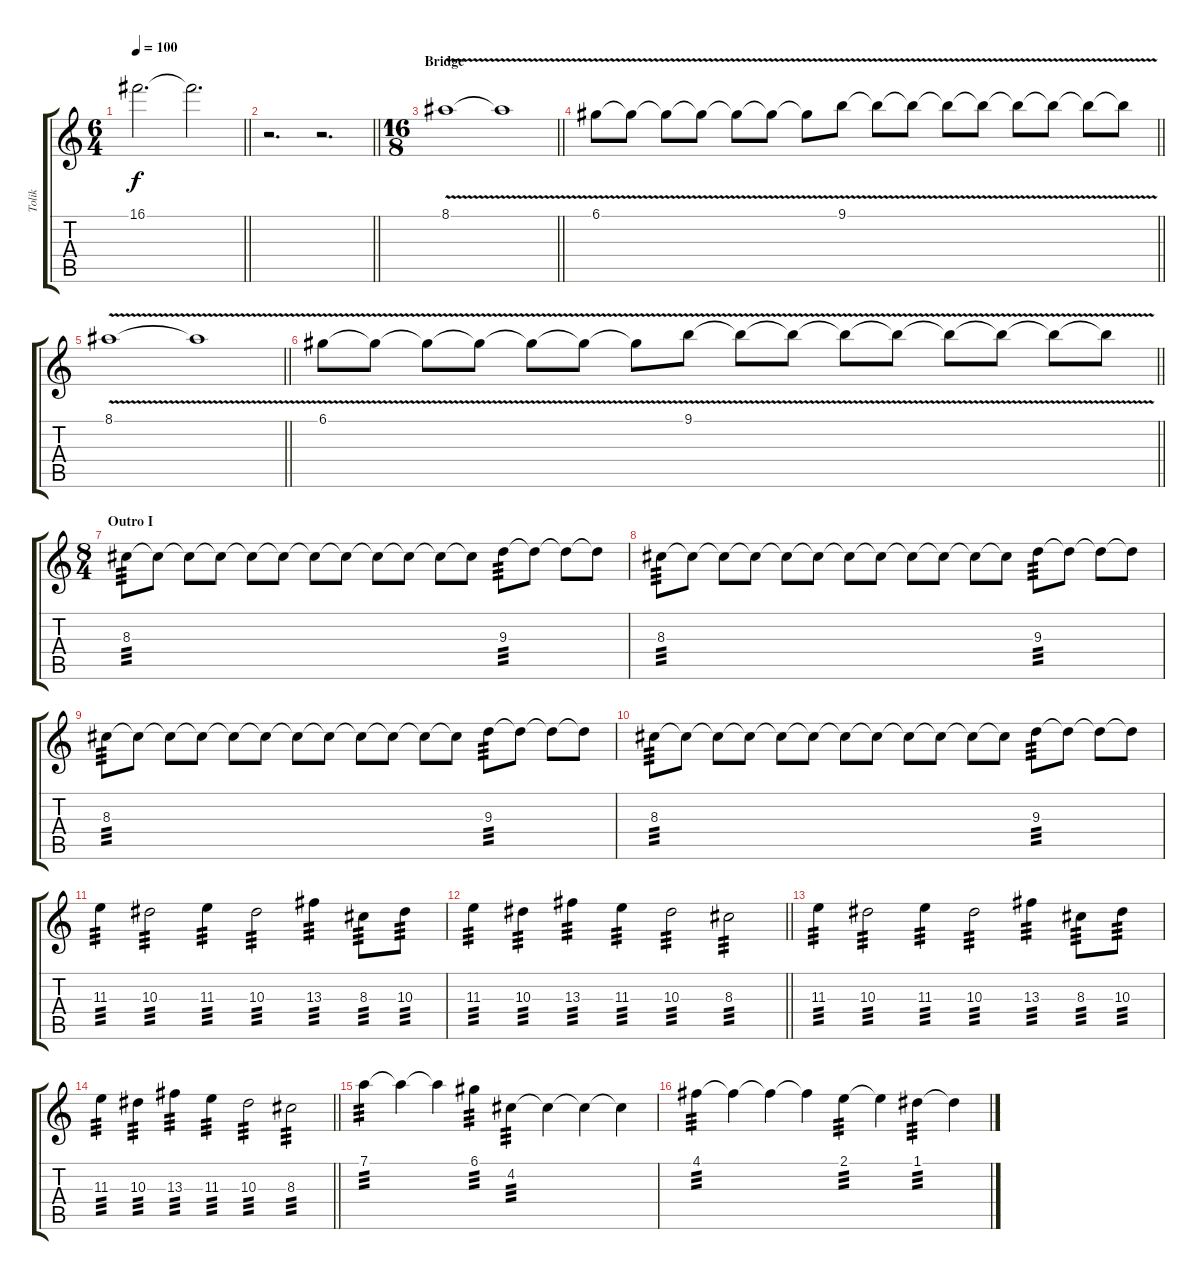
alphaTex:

\track ("Tolik" "Tolik") {instrument distortionguitar}
\staff {score tabs}
\tuning (D4 A3 F3 C3 G2 C2) {hide}
\ts (6 4)
\tempo 100
\clef g2
\barLineRight lightlight
\ks c
16.1.2{d dy f} 16.1{t}.2{d} |
\barLineRight lightlight
r.2{d} r.2{d} |
\ts (16 8)
\section ("" "Bridge")
\barLineRight lightlight
8.1{v}.1 8.1{v t}.1 |
\barLineRight lightlight
6.1{v}.8 6.1{v t}.8 6.1{v t}.8 6.1{v t}.8 6.1{v t}.8 6.1{v t}.8 6.1{v t}.8 9.1{v}.8 9.1{v t}.8 9.1{v t}.8 9.1{v t}.8 9.1{v t}.8 9.1{v t}.8 9.1{v t}.8 9.1{v t}.8 9.1{v t}.8 |
\barLineRight lightlight
8.1{v}.1 8.1{v t}.1 |
\barLineRight lightlight
6.1{v}.8 6.1{v t}.8 6.1{v t}.8 6.1{v t}.8 6.1{v t}.8 6.1{v t}.8 6.1{v t}.8 9.1{v}.8 9.1{v t}.8 9.1{v t}.8 9.1{v t}.8 9.1{v t}.8 9.1{v t}.8 9.1{v t}.8 9.1{v t}.8 9.1{v t}.8 |
\ts (8 4)
\section ("" "Outro I")
8.3.8{tp 3} 8.3{t}.8 8.3{t}.8 8.3{t}.8 8.3{t}.8 8.3{t}.8 8.3{t}.8 8.3{t}.8 8.3{t}.8 8.3{t}.8 8.3{t}.8 8.3{t}.8 9.3.8{tp 3} 9.3{t}.8 9.3{t}.8 9.3{t}.8 |
8.3.8{tp 3} 8.3{t}.8 8.3{t}.8 8.3{t}.8 8.3{t}.8 8.3{t}.8 8.3{t}.8 8.3{t}.8 8.3{t}.8 8.3{t}.8 8.3{t}.8 8.3{t}.8 9.3.8{tp 3} 9.3{t}.8 9.3{t}.8 9.3{t}.8 |
8.3.8{tp 3} 8.3{t}.8 8.3{t}.8 8.3{t}.8 8.3{t}.8 8.3{t}.8 8.3{t}.8 8.3{t}.8 8.3{t}.8 8.3{t}.8 8.3{t}.8 8.3{t}.8 9.3.8{tp 3} 9.3{t}.8 9.3{t}.8 9.3{t}.8 |
8.3.8{tp 3} 8.3{t}.8 8.3{t}.8 8.3{t}.8 8.3{t}.8 8.3{t}.8 8.3{t}.8 8.3{t}.8 8.3{t}.8 8.3{t}.8 8.3{t}.8 8.3{t}.8 9.3.8{tp 3} 9.3{t}.8 9.3{t}.8 9.3{t}.8 |
11.3.4{tp 3} 10.3.2{tp 3} 11.3.4{tp 3} 10.3.2{tp 3} 13.3.4{tp 3} 8.3.8{tp 3} 10.3.8{tp 3} |
\barLineRight lightlight
11.3.4{tp 3} 10.3.4{tp 3} 13.3.4{tp 3} 11.3.4{tp 3} 10.3.2{tp 3} 8.3.2{tp 3} |
11.3.4{tp 3} 10.3.2{tp 3} 11.3.4{tp 3} 10.3.2{tp 3} 13.3.4{tp 3} 8.3.8{tp 3} 10.3.8{tp 3} |
\barLineRight lightlight
11.3.4{tp 3} 10.3.4{tp 3} 13.3.4{tp 3} 11.3.4{tp 3} 10.3.2{tp 3} 8.3.2{tp 3} |
7.1.4{tp 3} 7.1{t}.4 7.1{t}.4 6.1.4{tp 3} 4.2.4{tp 3} 4.2{t}.4 4.2{t}.4 4.2{t}.4 |
4.1.4{tp 3} 4.1{t}.4 4.1{t}.4 4.1{t}.4 2.1.4{tp 3} 2.1{t}.4 1.1.4{tp 3} 1.1{t}.4
